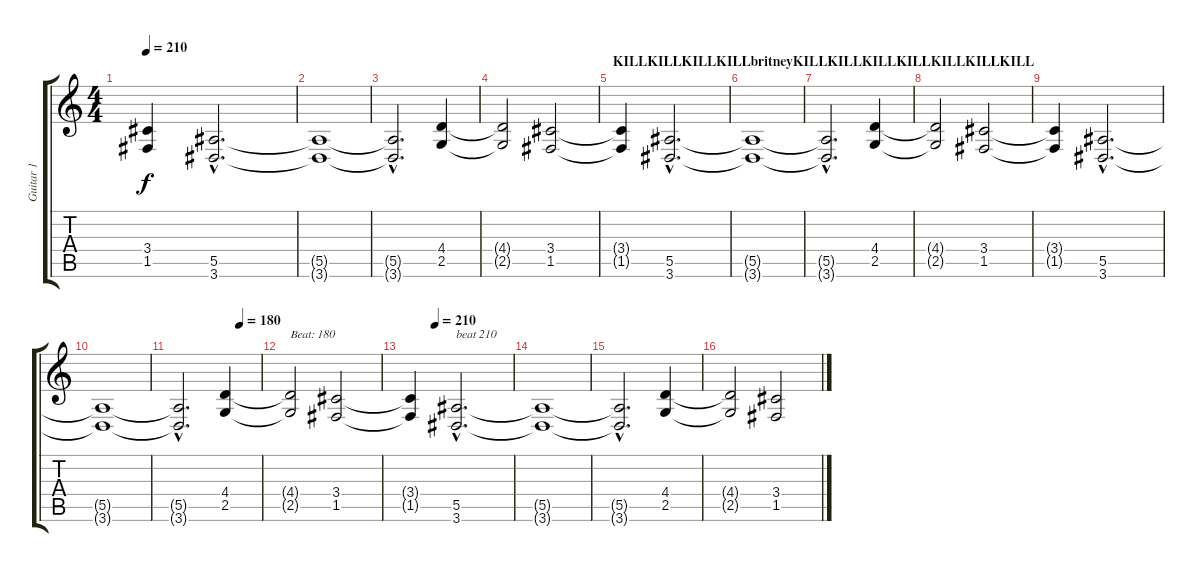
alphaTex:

\track ("Guitar 1" "Guitar 1") {instrument distortionguitar}
\staff {score tabs}
\tuning (C4 G3 Eb3 Bb2 F2 C2) {hide}
\ts (4 4)
\tempo 210
\clef g2
\ks c
(3.4{t} 1.5{t}).4{dy f} (5.5{hac} 3.6{hac}).2{d} |
(5.5{t} 3.6{t}).1 |
(5.5{hac t} 3.6{hac t}).2{d} (4.4 2.5).4 |
(4.4{t} 2.5{t}).2 (3.4 1.5).2 |
\section ("" "KILLKILLKILLKILLbritneyKILLKILLKILLKILLKILLKILLKILL")
(3.4{t} 1.5{t}).4 (5.5{hac} 3.6{hac}).2{d} |
(5.5{t} 3.6{t}).1 |
(5.5{hac t} 3.6{hac t}).2{d} (4.4 2.5).4 |
(4.4{t} 2.5{t}).2 (3.4 1.5).2 |
(3.4{t} 1.5{t}).4 (5.5{hac} 3.6{hac}).2{d} |
(5.5{t} 3.6{t}).1 |
\tempo (180 0.75)
(5.5{hac t} 3.6{hac t}).2{d} (4.4 2.5).4 |
(4.4{t} 2.5{t}).2{txt "Beat: 180"} (3.4 1.5).2 |
\tempo (210 0.25)
(3.4{t} 1.5{t}).4 (5.5{hac} 3.6{hac}).2{d txt "beat 210"} |
(5.5{t} 3.6{t}).1 |
(5.5{hac t} 3.6{hac t}).2{d} (4.4 2.5).4 |
(4.4{t} 2.5{t}).2 (3.4 1.5).2
